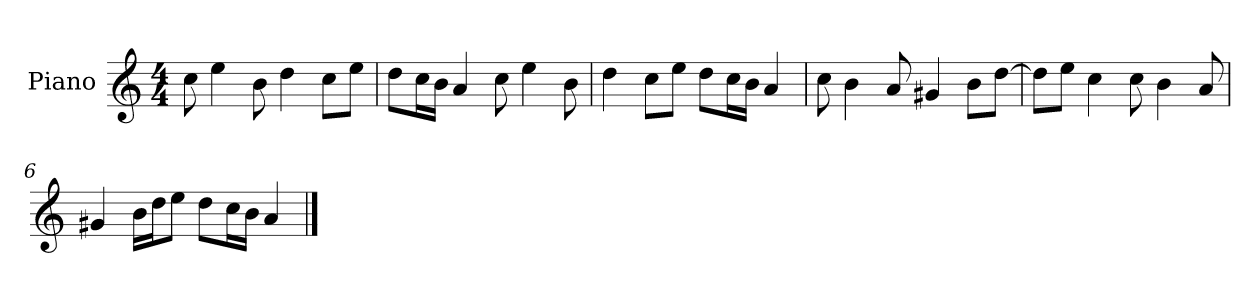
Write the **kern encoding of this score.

**kern
*part1
*staff1
*I"Piano
*I'P-no
*clefG2
*k[]
*M4/4
*MM90
=1
8cc\
4ee\
8b\
4dd\
8cc\L
8ee\J
=2
8dd\L
16cc\L
16b\JJ
4a/
8cc\
4ee\
8b\
=3
4dd\
8cc\L
8ee\J
8dd\L
16cc\L
16b\JJ
4a/
=4
8cc\
4b\
8a/
4g#X/
8b\L
[8dd\J
=5
8dd\L]
8ee\J
4cc\
8cc\
4b\
8a/
!!LO:LB:g=z
=6
4g#X/
16b\LL
16dd\J
8ee\J
8dd\L
16cc\L
16b\JJ
4a/
==
*-
